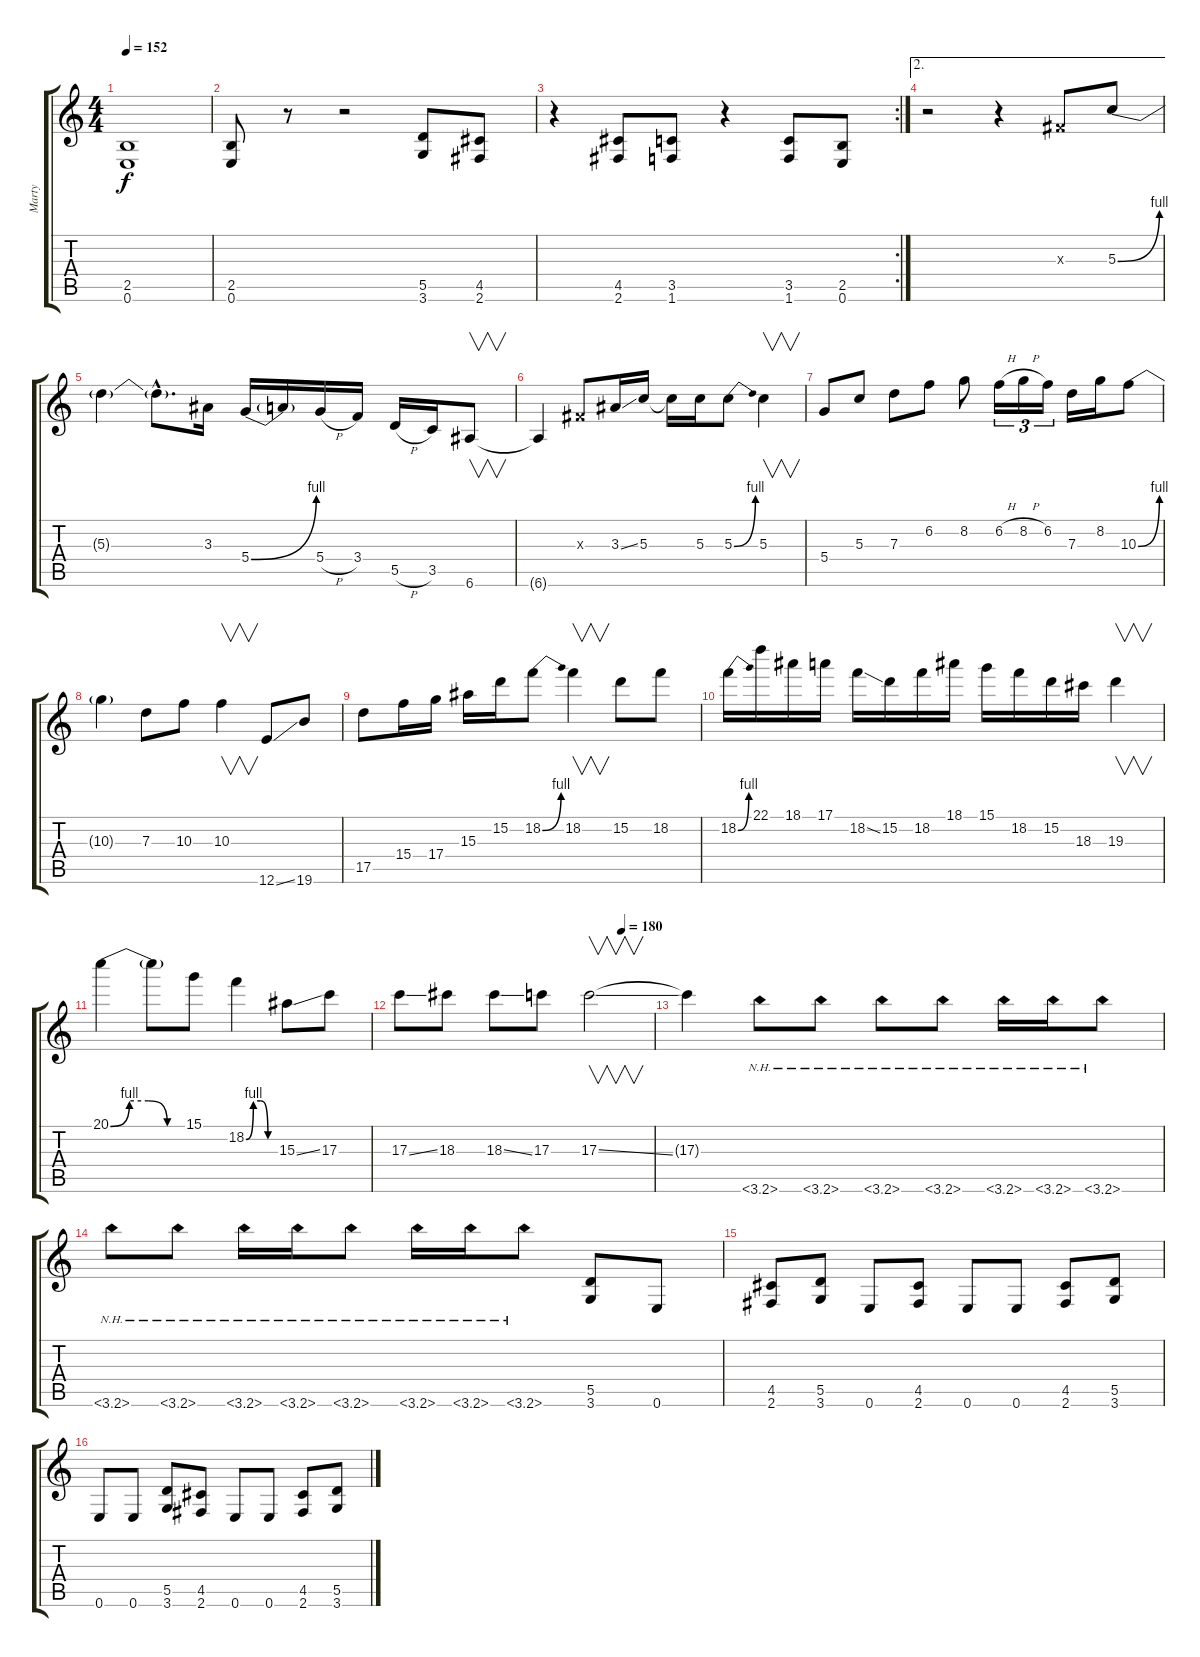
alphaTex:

\track ("Marty" "Marty") {instrument distortionguitar}
\staff {score tabs}
\tuning (E4 B3 G3 D3 A2 E2) {hide}
\ts (4 4)
\tempo 152
\clef g2
\ks c
(2.5{t} 0.6{t}).1{dy f} |
(2.5 0.6).8 r.8 r.2 (5.5 3.6).8 (4.5 2.6).8 |
\rc 2
r.4 (4.5 2.6).8 (3.5 1.6).8 r.4 (3.5 1.6).8 (2.5 0.6).8 |
\ae 2
r.2 r.4 -1.3{x}.8 5.3{be (bend 0 0 60 4)}.8 |
5.3{t}.4 5.3{hac t}.8{d} 3.3.16 5.4{be (bend 0 0 60 4)}.16 5.4{t}.16 5.4{h}.16 3.4.16 5.5{h}.16 3.5.16 6.6.8{v} |
6.6{t}.4 -1.3{x}.8 3.3{ss}.16 5.3.16 5.3{t}.16 5.3.16 5.3{be (bend 0 0 60 4)}.8 5.3.4{v} |
5.4.8 5.3.8 7.3.8 6.2.8 8.2.8 6.2{h}.16{tu (3 2)} 8.2{h}.16{tu (3 2)} 6.2.16{tu (3 2)} 7.3.16 8.2.16 10.3{be (bend 0 0 60 4)}.8 |
10.3{t}.4 7.3.8 10.3.8 10.3.4{v} 12.6{ss}.8 19.6.8 |
17.5.8 15.4.16 17.4.16 15.3.16 15.2.16 18.2{be (bend 0 0 60 4)}.8 18.2.4{v} 15.2.8 18.2.8 |
18.2{be (bend 0 0 60 4)}.16 22.1.16 18.1.16 17.1.16 18.2{ss}.16 15.2.16 18.2.16 18.1.16 15.1.16 18.2.16 15.2.16 18.3.16 19.3.4{v} |
20.1{be (custom 0 0 15 4 30 4 45 0 60 0)}.4 20.1{t}.8 15.1.8 18.2{be (custom 0 0 15 4 30 4 45 0 60 0)}.4 15.3{ss}.8 17.3.8 |
\tempo (180 0.875)
17.3{ss}.8 18.3.8 18.3{ss}.8 17.3.8 17.3{ss}.2{v} |
17.3{t}.4 3.6{nh}.8 3.6{nh}.8 3.6{nh}.8 3.6{nh}.8 3.6{nh}.16 3.6{nh}.16 3.6{nh}.8 |
3.6{nh}.8 3.6{nh}.8 3.6{nh}.16 3.6{nh}.16 3.6{nh}.8 3.6{nh}.16 3.6{nh}.16 3.6{nh}.8 (5.5 3.6).8 0.6.8 |
(4.5 2.6).8 (5.5 3.6).8 0.6.8 (4.5 2.6).8 0.6.8 0.6.8 (4.5 2.6).8 (5.5 3.6).8 |
0.6.8 0.6.8 (5.5 3.6).8 (4.5 2.6).8 0.6.8 0.6.8 (4.5 2.6).8 (5.5 3.6).8
